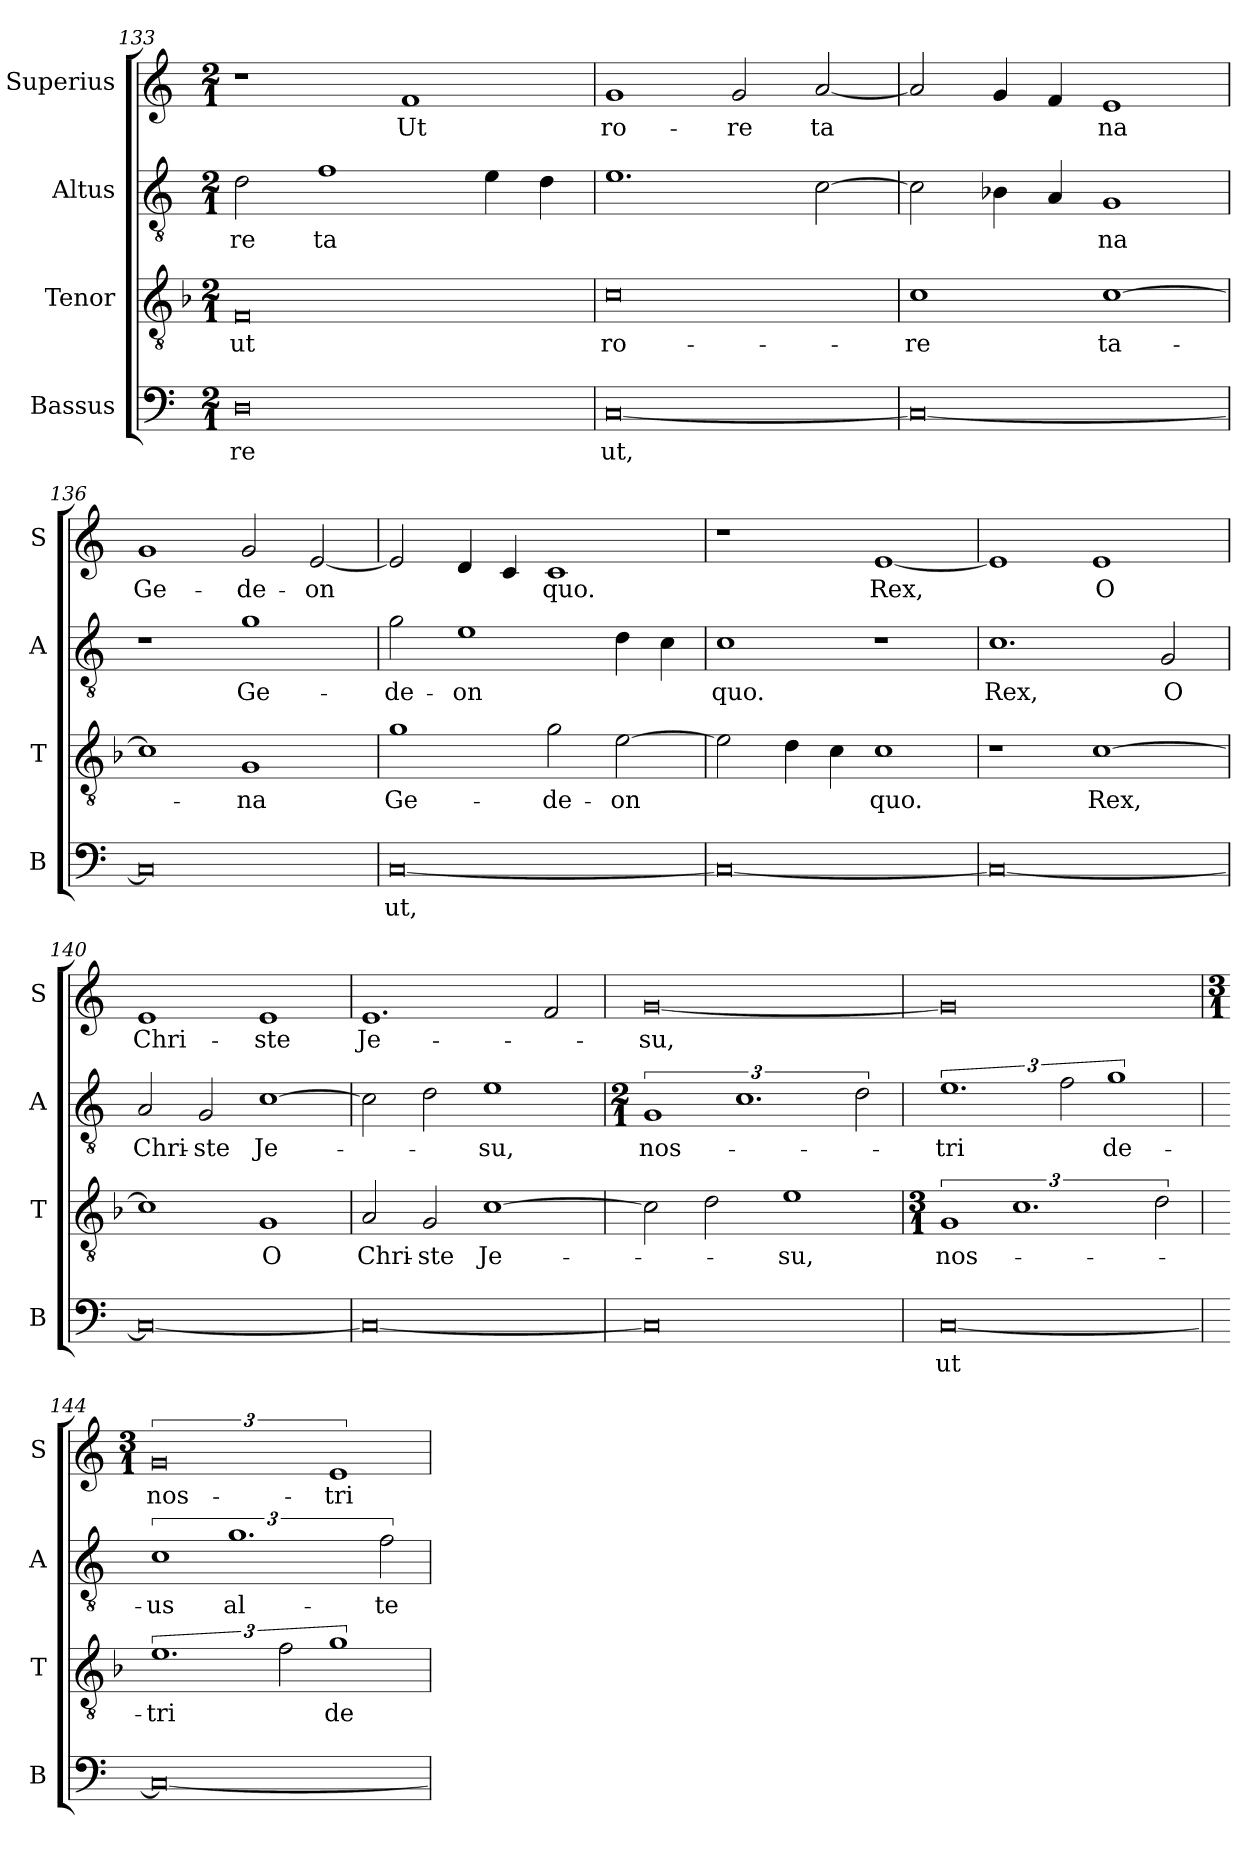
**kern	**text	**kern	**text	**kern	**text	**kern	**text
*part4	*part4	*part3	*part3	*part2	*part2	*part1	*part1
*staff4	*staff4	*staff3	*staff3	*staff2	*staff2	*staff1	*staff1
*I"Bassus	*	*I"Tenor	*	*I"Altus	*	*I"Superius	*
*I'B	*	*I'T	*	*I'A	*	*I'S	*
*clefF4	*	*clefGv2	*	*clefGv2	*	*clefG2	*
*k[]	*	*k[b-]	*	*k[]	*	*k[]	*
*M2/1	*	*M2/1	*	*M2/1	*	*M2/1	*
=133	=133	=133	=133	=133	=133	=133	=133
0D	re	0F	ut	2d\	-re	1r	.
.	.	.	.	1f	ta	.	.
.	.	.	.	.	.	1f	Ut
.	.	.	.	4e\	.	.	.
.	.	.	.	4d\	.	.	.
=134	=134	=134	=134	=134	=134	=134	=134
[0C	ut,	0c	ro-	1.e	.	1g	ro-
.	.	.	.	.	.	2g/	-re
.	.	.	.	[2c\	.	[2a/	ta
=135	=135	=135	=135	=135	=135	=135	=135
0C_	.	1c	-re	2c\]	.	2a/]	.
.	.	.	.	4B-X\	.	4g/	.
.	.	.	.	4A/	.	4f/	.
.	.	[1c	ta-	1G	na	1e	na
=136	=136	=136	=136	=136	=136	=136	=136
0C]	.	1c]	.	1r	.	1g	Ge-
.	.	1G	-na	1g	Ge-	2g/	-de-
.	.	.	.	.	.	[2e/	-on
=137	=137	=137	=137	=137	=137	=137	=137
[0C	ut,	1g	Ge-	2g\	-de-	2e/]	.
.	.	.	.	1e	-on	4d/	.
.	.	.	.	.	.	4c/	.
.	.	2g\	-de-	.	.	1c	quo.
.	.	[2e\	-on	4d\	.	.	.
.	.	.	.	4c\	.	.	.
=138	=138	=138	=138	=138	=138	=138	=138
0C_	.	2e\]	.	1c	quo.	1r	.
.	.	4d\	.	.	.	.	.
.	.	4c\	.	.	.	.	.
.	.	1c	quo.	1r	.	[1e	Rex,
=139	=139	=139	=139	=139	=139	=139	=139
0C_	.	1r	.	1.c	Rex,	1e]	.
.	.	[1c	Rex,	.	.	1e	O
.	.	.	.	2G/	O	.	.
=140	=140	=140	=140	=140	=140	=140	=140
0C_	.	1c]	.	2A/	Chri-	1e	Chri-
.	.	.	.	2G/	-ste	.	.
.	.	1G	O	[1c	Je-	1e	-ste
=141	=141	=141	=141	=141	=141	=141	=141
0C_	.	2A/	Chri-	2c\]	.	1.e	Je-
.	.	2G/	-ste	2d\	.	.	.
.	.	[1c	Je-	1e	-su,	.	.
.	.	.	.	.	.	2f/	.
=142	=142	=142	=142	=142	=142	=142	=142
*	*	*	*	*M2/1	*	*	*
0C]	.	2c\]	.	3%2G	nos-	[0g	-su,
.	.	2d\	.	.	.	.	.
.	.	.	.	3%2.c	.	.	.
.	.	1e	-su,	.	.	.	.
.	.	.	.	3d\	.	.	.
=143	=143	=143	=143	=143	=143	=143	=143
*	*	*M3/1	*	*	*	*	*
[0C	ut	3%2G	nos-	3%2.e	-tri	0g]	.
.	.	3%2.c	.	.	.	.	.
.	.	.	.	3f\	.	.	.
.	.	.	.	3%2g	de-	.	.
.	.	3d\	.	.	.	.	.
=144	=144	=144	=144	=144	=144	=144	=144
*	*	*	*	*	*	*M3/1	*
0C_	.	3%2.e	-tri	3%2c	-us	3%4g	nos-
.	.	.	.	3%2.g	al-	.	.
.	.	3f\	.	.	.	.	.
.	.	3%2g	de-	.	.	3%2e	-tri
.	.	.	.	3f\	-te	.	.
=	=	=	=	=	=	=	=
*-	*-	*-	*-	*-	*-	*-	*-
